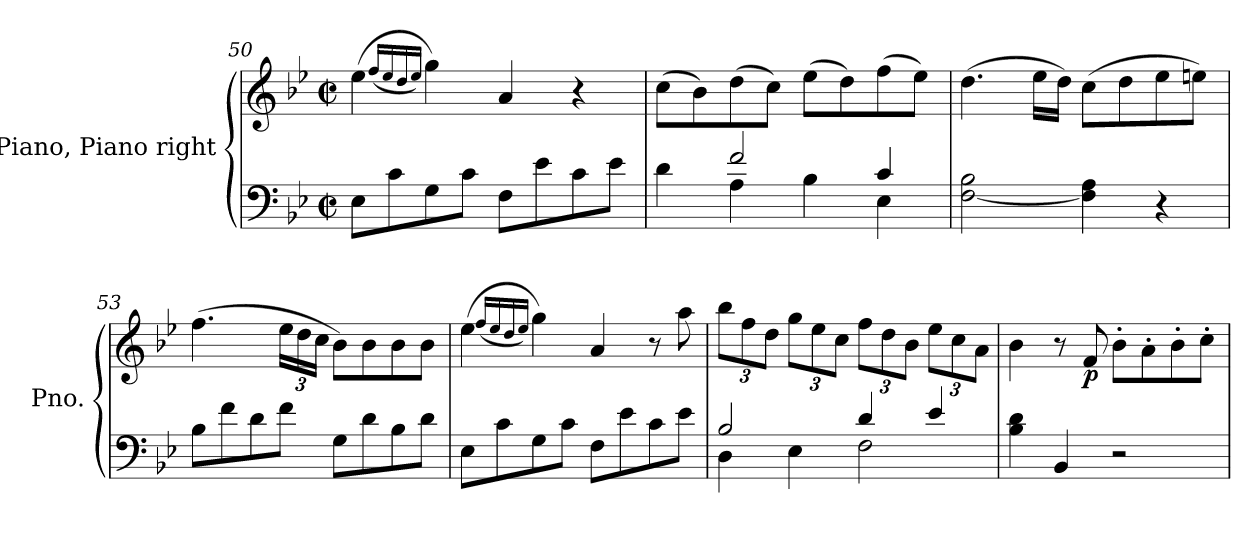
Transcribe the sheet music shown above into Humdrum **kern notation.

**kern	**kern	**dynam
*part1	*part1	*part1
*staff2	*staff1	*staff1/2
*I"Piano, Piano right	*	*
*I'Pno.	*	*
*clefF4	*clefG2	*
*k[b-e-]	*k[b-e-]	*
*M2/2	*M2/2	*
*met(c|)	*met(c|)	*
=50	=50	=50
8E-\L	(>4ee-\	.
8c\	.	.
.	(<16qff/LL	.
.	16qee-/	.
.	16qdd/	.
.	16qee-/JJ)	.
8G\	4gg\)	.
8c\J	.	.
8F\L	4a/	.
8e-\	.	.
8c\	4r	.
8e-\J	.	.
=51	=51	=51
*^	*	*
4d\	4ryy	(>8cc\L	.
.	.	8b-\)	.
2f/	4A\	(>8dd\	.
.	.	8cc\J)	.
.	4B-\	(>8ee-\L	.
.	.	8dd\)	.
4c/	4E-\	(>8ff\	.
.	.	8ee-\J)	.
*v	*v	*	*
=52	=52	=52
[2F\ 2B-\	(>4.dd\	.
.	16ee-\LL	.
.	16dd\JJ)	.
4F\] 4A\	(>8cc\L	.
.	8dd\	.
4r	8ee-\	.
.	8een\J)	.
=53	=53	=53
8B-\L	(>4.ff\	.
8f\	.	.
8d\	.	.
*	*Xbrackettup	*
8f\J	24ee-\LL	.
.	24dd\	.
.	24cc\JJ	.
8G\L	8b-\L)	.
8d\	8b-\	.
8B-\	8b-\	.
8d\J	8b-\J	.
=54	=54	=54
8E-\L	(>4ee-\	.
8c\	.	.
.	(<16qff/LL	.
.	16qee-/	.
.	16qdd/	.
.	16qee-/JJ)	.
8G\	4gg\)	.
8c\J	.	.
8F\L	4a/	.
8e-\	.	.
8c\	8r	.
8e-\J	8aa\	.
=55	=55	=55
*^	*	*
2B-/	4D\	12bb-\L	.
.	.	12ff\	.
.	.	12dd\J	.
.	4E-\	12gg\L	.
.	.	12ee-\	.
.	.	12cc\J	.
4d/	2F\	12ff\L	.
.	.	12dd\	.
.	.	12b-\J	.
4e-/	.	12ee-\L	.
.	.	12cc\	.
.	.	12a\J	.
*v	*v	*	*
=56	=56	=56
4B-\ 4d\	4b-\	.
4BB-/	8r	.
!	!	!LO:DY:b
.	8f/	p
2r	8b-'\L	.
.	8a'\	.
.	8b-'\	.
.	8cc'\J	.
=	=	=
*-	*-	*-
